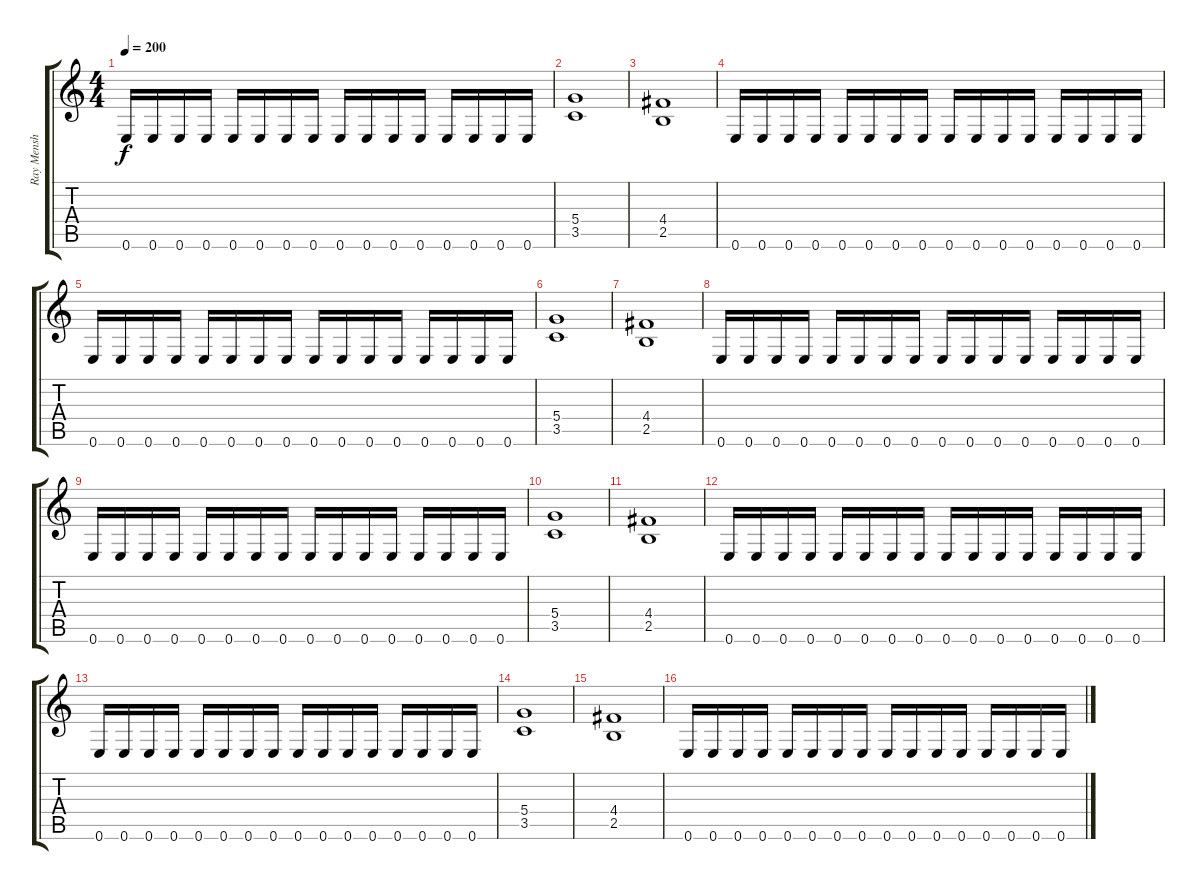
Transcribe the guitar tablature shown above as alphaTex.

\track ("Ray Mensh (Guitar)" "Ray Mensh ") {instrument distortionguitar}
\staff {score tabs}
\tuning (E4 B3 G3 D3 A2 E2) {hide}
\ts (4 4)
\tempo 200
\clef g2
\ks c
0.6.16{dy f} 0.6.16 0.6.16 0.6.16 0.6.16 0.6.16 0.6.16 0.6.16 0.6.16 0.6.16 0.6.16 0.6.16 0.6.16 0.6.16 0.6.16 0.6.16 |
(5.4 3.5).1 |
(4.4 2.5).1 |
0.6.16 0.6.16 0.6.16 0.6.16 0.6.16 0.6.16 0.6.16 0.6.16 0.6.16 0.6.16 0.6.16 0.6.16 0.6.16 0.6.16 0.6.16 0.6.16 |
0.6.16 0.6.16 0.6.16 0.6.16 0.6.16 0.6.16 0.6.16 0.6.16 0.6.16 0.6.16 0.6.16 0.6.16 0.6.16 0.6.16 0.6.16 0.6.16 |
(5.4 3.5).1 |
(4.4 2.5).1 |
0.6.16 0.6.16 0.6.16 0.6.16 0.6.16 0.6.16 0.6.16 0.6.16 0.6.16 0.6.16 0.6.16 0.6.16 0.6.16 0.6.16 0.6.16 0.6.16 |
0.6.16 0.6.16 0.6.16 0.6.16 0.6.16 0.6.16 0.6.16 0.6.16 0.6.16 0.6.16 0.6.16 0.6.16 0.6.16 0.6.16 0.6.16 0.6.16 |
(5.4 3.5).1 |
(4.4 2.5).1 |
0.6.16 0.6.16 0.6.16 0.6.16 0.6.16 0.6.16 0.6.16 0.6.16 0.6.16 0.6.16 0.6.16 0.6.16 0.6.16 0.6.16 0.6.16 0.6.16 |
0.6.16 0.6.16 0.6.16 0.6.16 0.6.16 0.6.16 0.6.16 0.6.16 0.6.16 0.6.16 0.6.16 0.6.16 0.6.16 0.6.16 0.6.16 0.6.16 |
(5.4 3.5).1 |
(4.4 2.5).1 |
0.6.16 0.6.16 0.6.16 0.6.16 0.6.16 0.6.16 0.6.16 0.6.16 0.6.16 0.6.16 0.6.16 0.6.16 0.6.16 0.6.16 0.6.16 0.6.16
